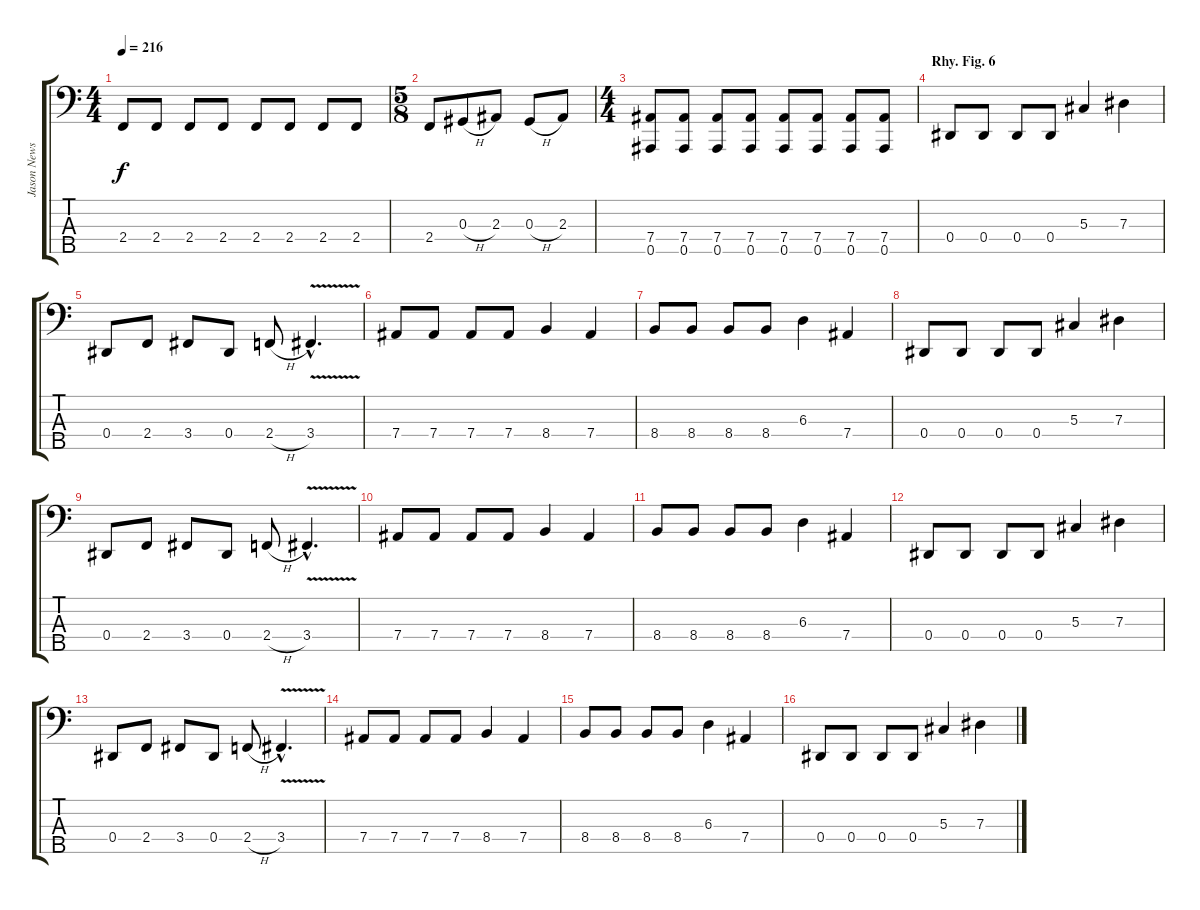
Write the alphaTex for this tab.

\track ("Jason Newstead (Bass)" "Jason News") {instrument electricbasspick}
\staff {score tabs}
\tuning (Gb2 Db2 Ab1 Eb1 Bb0) {hide}
\ts (4 4)
\tempo 216
\clef f4
\ks c
2.4.8{dy f} 2.4.8 2.4.8 2.4.8 2.4.8 2.4.8 2.4.8 2.4.8 |
\ts (5 8)
2.4.8 0.3{h}.8 2.3.8 0.3{h}.8 2.3.8 |
\ts (4 4)
(7.4 0.5).8 (7.4 0.5).8 (7.4 0.5).8 (7.4 0.5).8 (7.4 0.5).8 (7.4 0.5).8 (7.4 0.5).8 (7.4 0.5).8 |
\section ("" "Rhy. Fig. 6")
0.4.8 0.4.8 0.4.8 0.4.8 5.3.4 7.3.4 |
0.4.8 2.4.8 3.4.8 0.4.8 2.4{h}.8 3.4{v hac}.4{d} |
7.4.8 7.4.8 7.4.8 7.4.8 8.4.4 7.4.4 |
8.4.8 8.4.8 8.4.8 8.4.8 6.3.4 7.4.4 |
0.4.8 0.4.8 0.4.8 0.4.8 5.3.4 7.3.4 |
0.4.8 2.4.8 3.4.8 0.4.8 2.4{h}.8 3.4{v hac}.4{d} |
7.4.8 7.4.8 7.4.8 7.4.8 8.4.4 7.4.4 |
8.4.8 8.4.8 8.4.8 8.4.8 6.3.4 7.4.4 |
0.4.8 0.4.8 0.4.8 0.4.8 5.3.4 7.3.4 |
0.4.8 2.4.8 3.4.8 0.4.8 2.4{h}.8 3.4{v hac}.4{d} |
7.4.8 7.4.8 7.4.8 7.4.8 8.4.4 7.4.4 |
8.4.8 8.4.8 8.4.8 8.4.8 6.3.4 7.4.4 |
0.4.8 0.4.8 0.4.8 0.4.8 5.3.4 7.3.4
